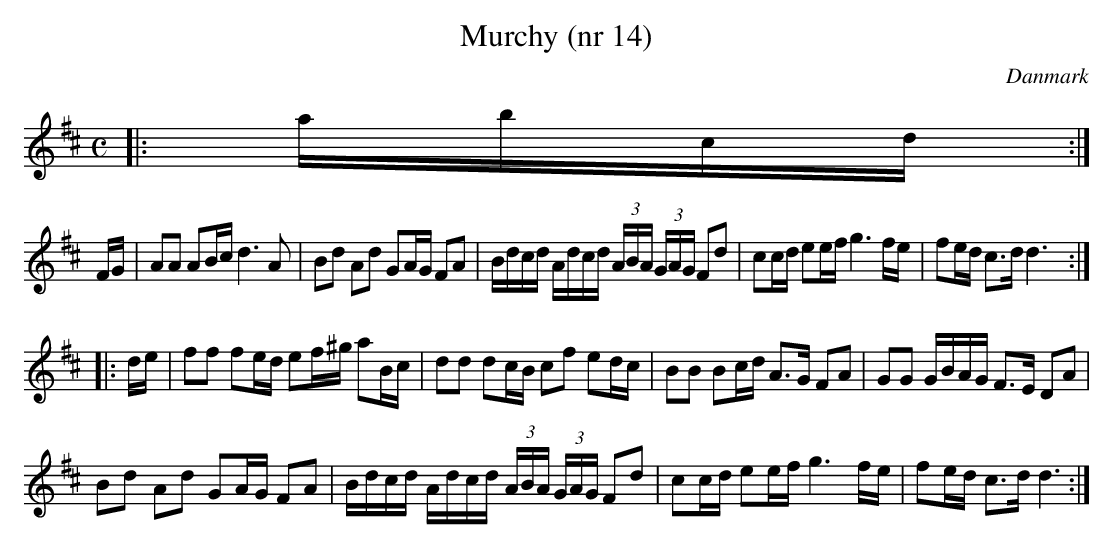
X:1
T:Murchy (nr 14)
L:1/16
M:C
O:Danmark
K:D
|: abcd :|
FG|\
A2A2 A2Bc d6 A2 | B2d2 A2d2 G2AG F2A2 |\
Bdcd Adcd (3ABA (3GAG F2d2 | \
c2cd e2ef g6 fe | f2ed c3d d6 ::
de |\
f2f2 f2ed  e2f^g a2Bc | d2d2 d2cB  c2f2 e2dc | \
B2B2 B2cd  A3G   F2A2 | G2G2 GBAG  F3E  D2A2 |
B2d2 A2d2  G2AG  F2A2 | Bdcd Adcd  (3ABA (3GAG  F2d2 |\
c2cd e2ef  g6      fe | f2ed c3d   d6 :|
